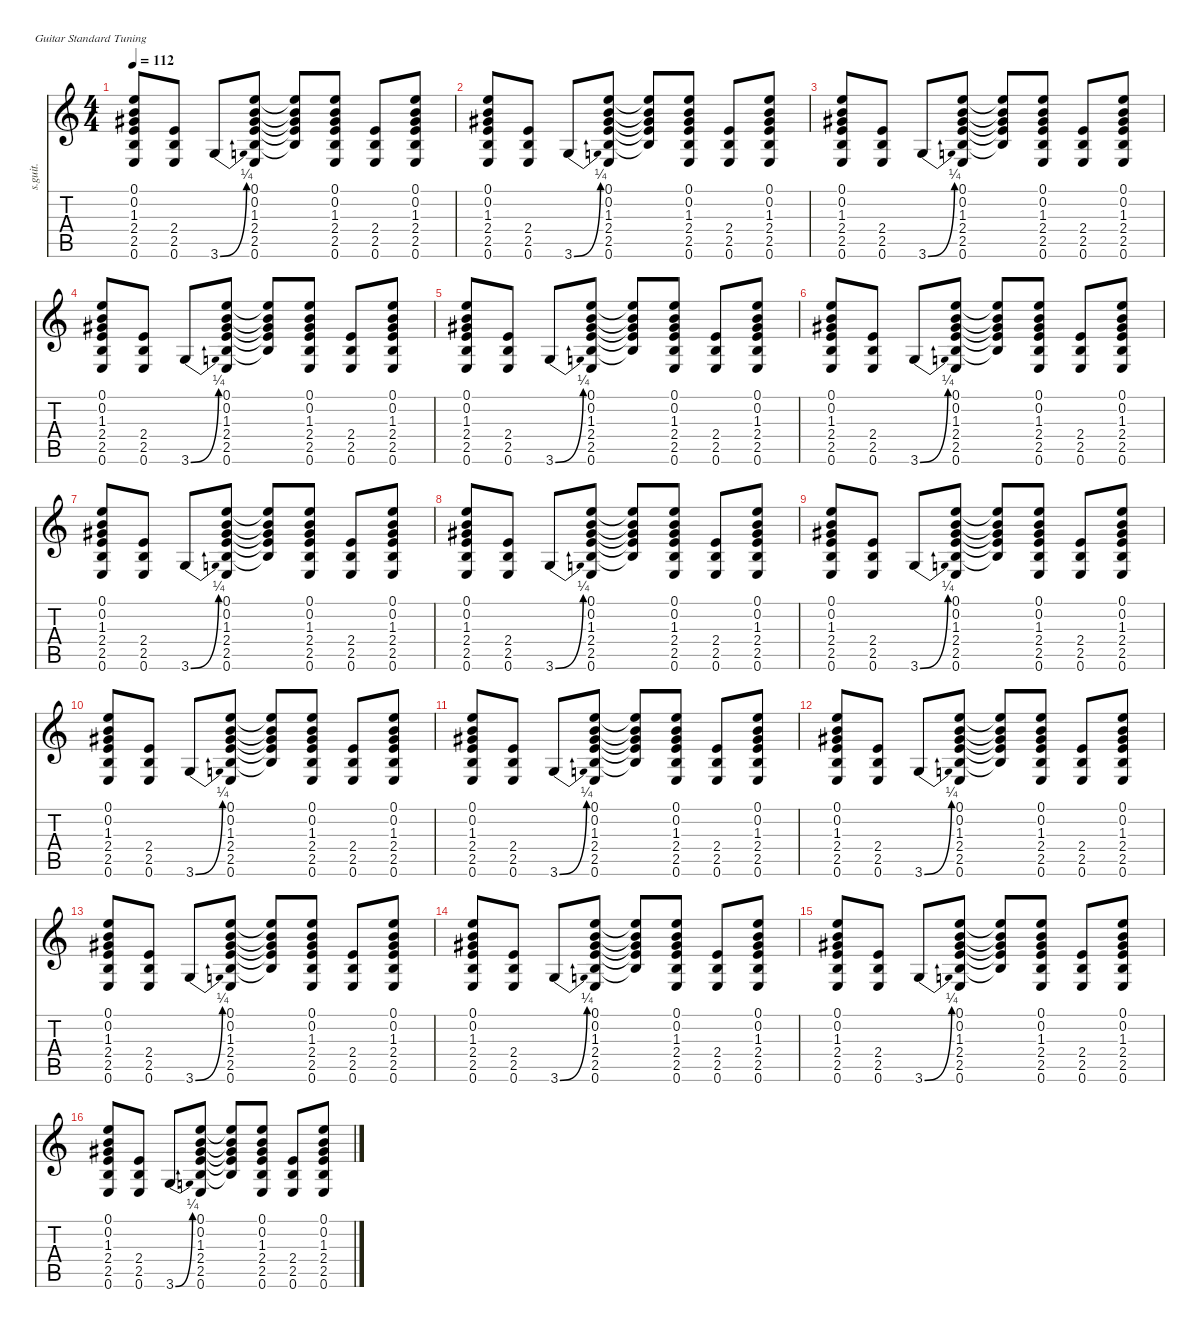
\defaultSystemsLayout 4
\hideDynamics
\bracketExtendMode nobrackets
\otherSystemsTrackNameOrientation horizontal
\track ("Guitar (Larry Lee)" "s.guit.") {instrument acousticguitarsteel}
\staff {score tabs}
\tuning (E4 B3 G3 D3 A2 E2)
\ts (4 4)
\tempo 112
\clef g2
\ks c
(0.1 0.2 1.3{acc #} 2.4 2.5 0.6).8{dy f beam Up} (2.4 2.5 0.6).8{beam Up} 3.6{be (bend 0 0 30 1)}.8{beam Up} (0.1 0.2 1.3{acc #} 2.4 2.5 0.6).8{beam Up} (0.1{t} 0.2{t} 1.3{t acc #} 2.4{t} 2.5{t}).8{beam Up} (0.1 0.2 1.3{acc #} 2.4 2.5 0.6).8{beam Up} (2.4 2.5 0.6).8{beam Up} (0.1 0.2 1.3{acc #} 2.4 2.5 0.6).8{beam Up} |
(0.1 0.2 1.3{acc #} 2.4 2.5 0.6).8{beam Up} (2.4 2.5 0.6).8{beam Up} 3.6{be (bend 0 0 30 1)}.8{beam Up} (0.1 0.2 1.3{acc #} 2.4 2.5 0.6).8{beam Up} (0.1{t} 0.2{t} 1.3{t acc #} 2.4{t} 2.5{t}).8{beam Up} (0.1 0.2 1.3{acc #} 2.4 2.5 0.6).8{beam Up} (2.4 2.5 0.6).8{beam Up} (0.1 0.2 1.3{acc #} 2.4 2.5 0.6).8{beam Up} |
(0.1 0.2 1.3{acc #} 2.4 2.5 0.6).8{beam Up} (2.4 2.5 0.6).8{beam Up} 3.6{be (bend 0 0 30 1)}.8{beam Up} (0.1 0.2 1.3{acc #} 2.4 2.5 0.6).8{beam Up} (0.1{t} 0.2{t} 1.3{t acc #} 2.4{t} 2.5{t}).8{beam Up} (0.1 0.2 1.3{acc #} 2.4 2.5 0.6).8{beam Up} (2.4 2.5 0.6).8{beam Up} (0.1 0.2 1.3{acc #} 2.4 2.5 0.6).8{beam Up} |
(0.1 0.2 1.3{acc #} 2.4 2.5 0.6).8{beam Up} (2.4 2.5 0.6).8{beam Up} 3.6{be (bend 0 0 30 1)}.8{beam Up} (0.1 0.2 1.3{acc #} 2.4 2.5 0.6).8{beam Up} (0.1{t} 0.2{t} 1.3{t acc #} 2.4{t} 2.5{t}).8{beam Up} (0.1 0.2 1.3{acc #} 2.4 2.5 0.6).8{beam Up} (2.4 2.5 0.6).8{beam Up} (0.1 0.2 1.3{acc #} 2.4 2.5 0.6).8{beam Up} |
(0.1 0.2 1.3{acc #} 2.4 2.5 0.6).8{beam Up} (2.4 2.5 0.6).8{beam Up} 3.6{be (bend 0 0 30 1)}.8{beam Up} (0.1 0.2 1.3{acc #} 2.4 2.5 0.6).8{beam Up} (0.1{t} 0.2{t} 1.3{t acc #} 2.4{t} 2.5{t}).8{beam Up} (0.1 0.2 1.3{acc #} 2.4 2.5 0.6).8{beam Up} (2.4 2.5 0.6).8{beam Up} (0.1 0.2 1.3{acc #} 2.4 2.5 0.6).8{beam Up} |
(0.1 0.2 1.3{acc #} 2.4 2.5 0.6).8{beam Up} (2.4 2.5 0.6).8{beam Up} 3.6{be (bend 0 0 30 1)}.8{beam Up} (0.1 0.2 1.3{acc #} 2.4 2.5 0.6).8{beam Up} (0.1{t} 0.2{t} 1.3{t acc #} 2.4{t} 2.5{t}).8{beam Up} (0.1 0.2 1.3{acc #} 2.4 2.5 0.6).8{beam Up} (2.4 2.5 0.6).8{beam Up} (0.1 0.2 1.3{acc #} 2.4 2.5 0.6).8{beam Up} |
(0.1 0.2 1.3{acc #} 2.4 2.5 0.6).8{beam Up} (2.4 2.5 0.6).8{beam Up} 3.6{be (bend 0 0 30 1)}.8{beam Up} (0.1 0.2 1.3{acc #} 2.4 2.5 0.6).8{beam Up} (0.1{t} 0.2{t} 1.3{t acc #} 2.4{t} 2.5{t}).8{beam Up} (0.1 0.2 1.3{acc #} 2.4 2.5 0.6).8{beam Up} (2.4 2.5 0.6).8{beam Up} (0.1 0.2 1.3{acc #} 2.4 2.5 0.6).8{beam Up} |
(0.1 0.2 1.3{acc #} 2.4 2.5 0.6).8{beam Up} (2.4 2.5 0.6).8{beam Up} 3.6{be (bend 0 0 30 1)}.8{beam Up} (0.1 0.2 1.3{acc #} 2.4 2.5 0.6).8{beam Up} (0.1{t} 0.2{t} 1.3{t acc #} 2.4{t} 2.5{t}).8{beam Up} (0.1 0.2 1.3{acc #} 2.4 2.5 0.6).8{beam Up} (2.4 2.5 0.6).8{beam Up} (0.1 0.2 1.3{acc #} 2.4 2.5 0.6).8{beam Up} |
(0.1 0.2 1.3{acc #} 2.4 2.5 0.6).8{beam Up} (2.4 2.5 0.6).8{beam Up} 3.6{be (bend 0 0 30 1)}.8{beam Up} (0.1 0.2 1.3{acc #} 2.4 2.5 0.6).8{beam Up} (0.1{t} 0.2{t} 1.3{t acc #} 2.4{t} 2.5{t}).8{beam Up} (0.1 0.2 1.3{acc #} 2.4 2.5 0.6).8{beam Up} (2.4 2.5 0.6).8{beam Up} (0.1 0.2 1.3{acc #} 2.4 2.5 0.6).8{beam Up} |
(0.1 0.2 1.3{acc #} 2.4 2.5 0.6).8{beam Up} (2.4 2.5 0.6).8{beam Up} 3.6{be (bend 0 0 30 1)}.8{beam Up} (0.1 0.2 1.3{acc #} 2.4 2.5 0.6).8{beam Up} (0.1{t} 0.2{t} 1.3{t acc #} 2.4{t} 2.5{t}).8{beam Up} (0.1 0.2 1.3{acc #} 2.4 2.5 0.6).8{beam Up} (2.4 2.5 0.6).8{beam Up} (0.1 0.2 1.3{acc #} 2.4 2.5 0.6).8{beam Up} |
(0.1 0.2 1.3{acc #} 2.4 2.5 0.6).8{beam Up} (2.4 2.5 0.6).8{beam Up} 3.6{be (bend 0 0 30 1)}.8{beam Up} (0.1 0.2 1.3{acc #} 2.4 2.5 0.6).8{beam Up} (0.1{t} 0.2{t} 1.3{t acc #} 2.4{t} 2.5{t}).8{beam Up} (0.1 0.2 1.3{acc #} 2.4 2.5 0.6).8{beam Up} (2.4 2.5 0.6).8{beam Up} (0.1 0.2 1.3{acc #} 2.4 2.5 0.6).8{beam Up} |
(0.1 0.2 1.3{acc #} 2.4 2.5 0.6).8{beam Up} (2.4 2.5 0.6).8{beam Up} 3.6{be (bend 0 0 30 1)}.8{beam Up} (0.1 0.2 1.3{acc #} 2.4 2.5 0.6).8{beam Up} (0.1{t} 0.2{t} 1.3{t acc #} 2.4{t} 2.5{t}).8{beam Up} (0.1 0.2 1.3{acc #} 2.4 2.5 0.6).8{beam Up} (2.4 2.5 0.6).8{beam Up} (0.1 0.2 1.3{acc #} 2.4 2.5 0.6).8{beam Up} |
(0.1 0.2 1.3{acc #} 2.4 2.5 0.6).8{beam Up} (2.4 2.5 0.6).8{beam Up} 3.6{be (bend 0 0 30 1)}.8{beam Up} (0.1 0.2 1.3{acc #} 2.4 2.5 0.6).8{beam Up} (0.1{t} 0.2{t} 1.3{t acc #} 2.4{t} 2.5{t}).8{beam Up} (0.1 0.2 1.3{acc #} 2.4 2.5 0.6).8{beam Up} (2.4 2.5 0.6).8{beam Up} (0.1 0.2 1.3{acc #} 2.4 2.5 0.6).8{beam Up} |
(0.1 0.2 1.3{acc #} 2.4 2.5 0.6).8{beam Up} (2.4 2.5 0.6).8{beam Up} 3.6{be (bend 0 0 30 1)}.8{beam Up} (0.1 0.2 1.3{acc #} 2.4 2.5 0.6).8{beam Up} (0.1{t} 0.2{t} 1.3{t acc #} 2.4{t} 2.5{t}).8{beam Up} (0.1 0.2 1.3{acc #} 2.4 2.5 0.6).8{beam Up} (2.4 2.5 0.6).8{beam Up} (0.1 0.2 1.3{acc #} 2.4 2.5 0.6).8{beam Up} |
(0.1 0.2 1.3{acc #} 2.4 2.5 0.6).8{beam Up} (2.4 2.5 0.6).8{beam Up} 3.6{be (bend 0 0 30 1)}.8{beam Up} (0.1 0.2 1.3{acc #} 2.4 2.5 0.6).8{beam Up} (0.1{t} 0.2{t} 1.3{t acc #} 2.4{t} 2.5{t}).8{beam Up} (0.1 0.2 1.3{acc #} 2.4 2.5 0.6).8{beam Up} (2.4 2.5 0.6).8{beam Up} (0.1 0.2 1.3{acc #} 2.4 2.5 0.6).8{beam Up} |
(0.1 0.2 1.3{acc #} 2.4 2.5 0.6).8{beam Up} (2.4 2.5 0.6).8{beam Up} 3.6{be (bend 0 0 30 1)}.8{beam Up} (0.1 0.2 1.3{acc #} 2.4 2.5 0.6).8{beam Up} (0.1{t} 0.2{t} 1.3{t acc #} 2.4{t} 2.5{t}).8{beam Up} (0.1 0.2 1.3{acc #} 2.4 2.5 0.6).8{beam Up} (2.4 2.5 0.6).8{beam Up} (0.1 0.2 1.3{acc #} 2.4 2.5 0.6).8{beam Up}
